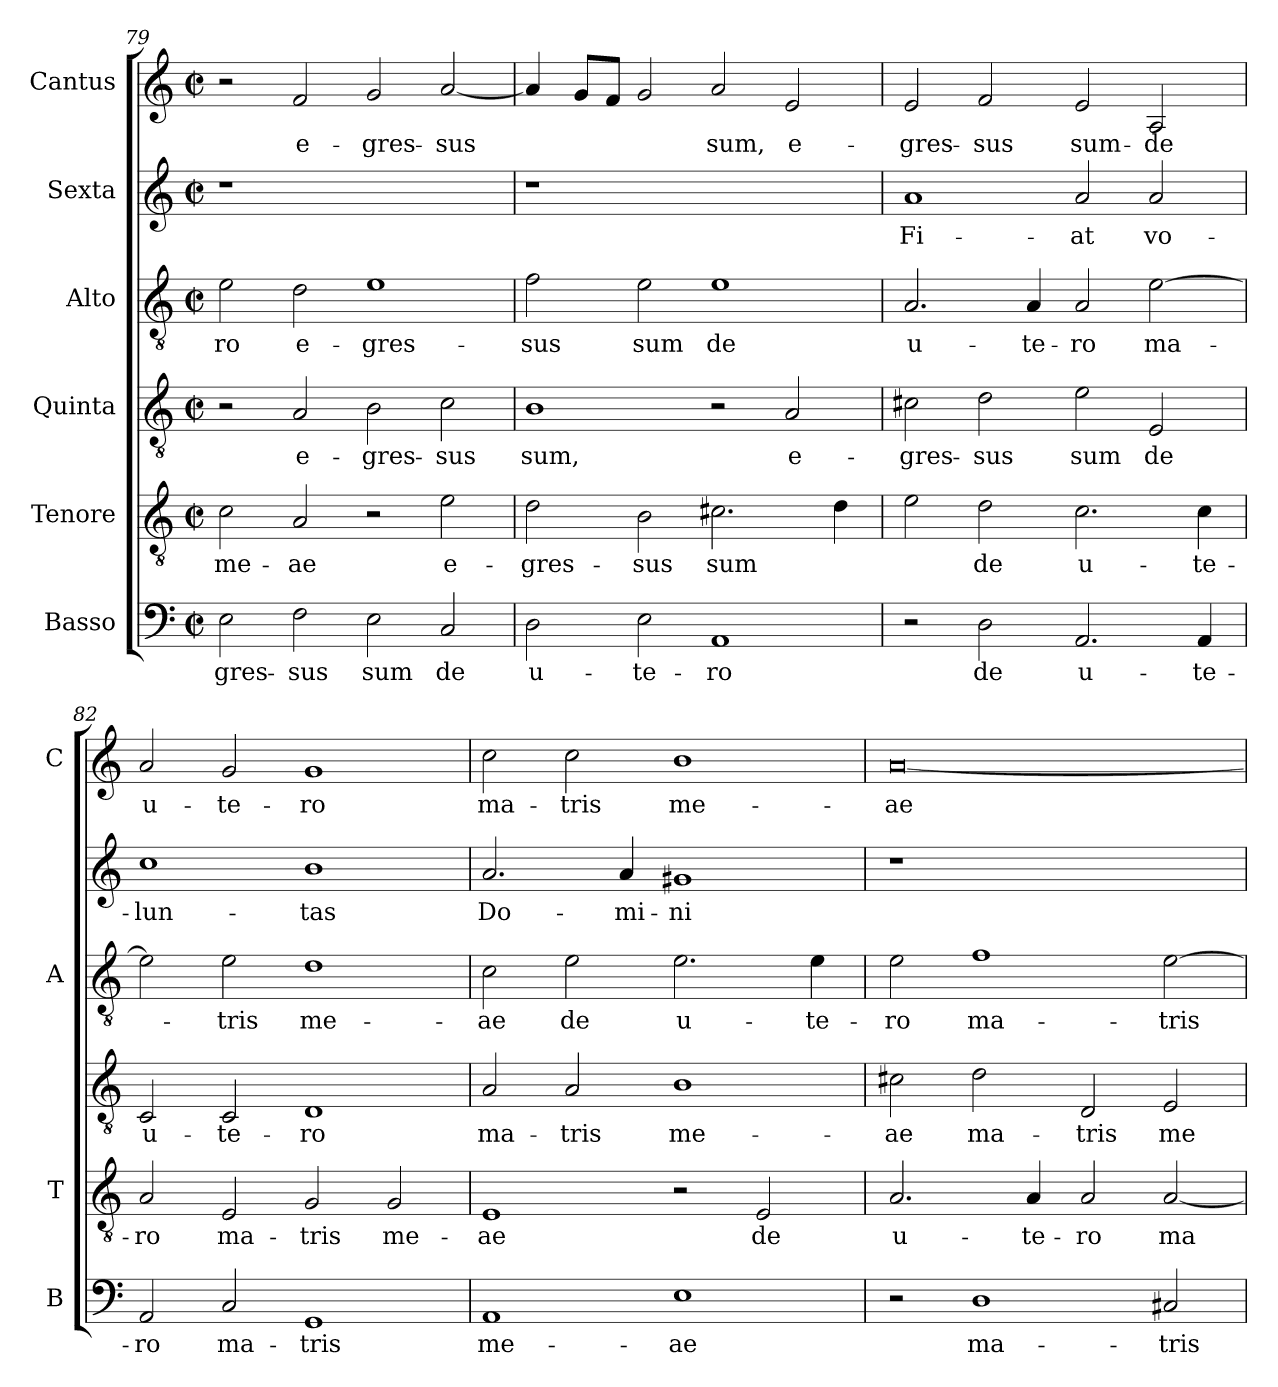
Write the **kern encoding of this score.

**kern	**text	**kern	**text	**kern	**text	**kern	**text	**kern	**text	**kern	**text
*part6	*part6	*part5	*part5	*part4	*part4	*part3	*part3	*part2	*part2	*part1	*part1
*staff6	*staff6	*staff5	*staff5	*staff4	*staff4	*staff3	*staff3	*staff2	*staff2	*staff1	*staff1
*I"Basso	*	*I"Tenore	*	*I"Quinta	*	*I"Alto	*	*I"Sexta	*	*I"Cantus	*
*I'B	*	*I'T	*	*	*	*I'A	*	*	*	*I'C	*
*clefF4	*	*clefGv2	*	*clefGv2	*	*clefGv2	*	*clefG2	*	*clefG2	*
*k[]	*	*k[]	*	*k[]	*	*k[]	*	*k[]	*	*k[]	*
*M2/2	*	*M2/2	*	*M2/2	*	*M2/2	*	*M2/2	*	*M2/2	*
*met(c|)	*	*met(c|)	*	*met(c|)	*	*met(c|)	*	*met(c|)	*	*met(c|)	*
=79	=79	=79	=79	=79	=79	=79	=79	=79	=79	=79	=79
2E\	-gres-	2c\	me-	2r	.	2e\	-ro	1r	.	2r	.
2F\	-sus	2A/	-ae	2A/	e-	2d\	e-	.	.	2f/	e-
2E\	sum	2r	.	2B\	-gres-	1e	-gres-	1ryy	.	2g/	-gres-
2C/	de	2e\	e-	2c\	-sus	.	.	.	.	[2a/	-sus
=80	=80	=80	=80	=80	=80	=80	=80	=80	=80	=80	=80
2D\	u-	2d\	-gres-	1B	sum,	2f\	-sus	1r	.	4a/]	.
.	.	.	.	.	.	.	.	.	.	8g/L	.
.	.	.	.	.	.	.	.	.	.	8f/J	.
2E\	-te-	2B\	-sus	.	.	2e\	sum	.	.	2g/	.
1AA	-ro	2.c#X\	sum	2r	.	1e	de	1ryy	.	2a/	sum,
.	.	.	.	2A/	e-	.	.	.	.	2e/	e-
.	.	4d\	.	.	.	.	.	.	.	.	.
!!LO:LB:g=z
=81	=81	=81	=81	=81	=81	=81	=81	=81	=81	=81	=81
2r	.	2e\	.	2c#X\	-gres-	2.A/	u-	1a	Fi-	2e/	-gres-
2D\	de	2d\	de	2d\	-sus	.	.	.	.	2f/	-sus
.	.	.	.	.	.	4A/	-te-	.	.	.	.
2.AA/	u-	2.c\	u-	2e\	sum	2A/	-ro	2a/	-at	2e/	sum-
.	.	.	.	2E/	de	[2e\	ma-	2a/	vo-	2A/	-de
4AA/	-te-	4c\	-te-	.	.	.	.	.	.	.	.
=82	=82	=82	=82	=82	=82	=82	=82	=82	=82	=82	=82
2AA/	-ro	2A/	-ro	2C/	u-	2e\]	.	1cc	-lun-	2a/	u-
2C/	ma-	2E/	ma-	2C/	-te-	2e\	-tris	.	.	2g/	-te-
1GG	-tris	2G/	-tris	1D	-ro	1d	me-	1b	-tas	1g	-ro
.	.	2G/	me-	.	.	.	.	.	.	.	.
=83	=83	=83	=83	=83	=83	=83	=83	=83	=83	=83	=83
1AA	me-	1E	-ae	2A/	ma-	2c\	-ae	2.a/	Do-	2cc\	ma-
.	.	.	.	2A/	-tris	2e\	de	.	.	2cc\	-tris
.	.	.	.	.	.	.	.	4a/	-mi-	.	.
1E	-ae	2r	.	1B	me-	2.e\	u-	1g#X	-ni	1b	me-
.	.	2E/	de	.	.	.	.	.	.	.	.
.	.	.	.	.	.	4e\	-te-	.	.	.	.
=84	=84	=84	=84	=84	=84	=84	=84	=84	=84	=84	=84
2r	.	2.A/	u-	2c#X\	-ae	2e\	-ro	1r	.	[0a	-ae
1D	ma-	.	.	2d\	ma-	1f	ma-	.	.	.	.
.	.	4A/	-te-	.	.	.	.	.	.	.	.
.	.	2A/	-ro	2D/	-tris	.	.	1ryy	.	.	.
2C#X/	-tris	[2A/	ma-	2E/	me-	[2e\	-tris	.	.	.	.
=	=	=	=	=	=	=	=	=	=	=	=
*-	*-	*-	*-	*-	*-	*-	*-	*-	*-	*-	*-
